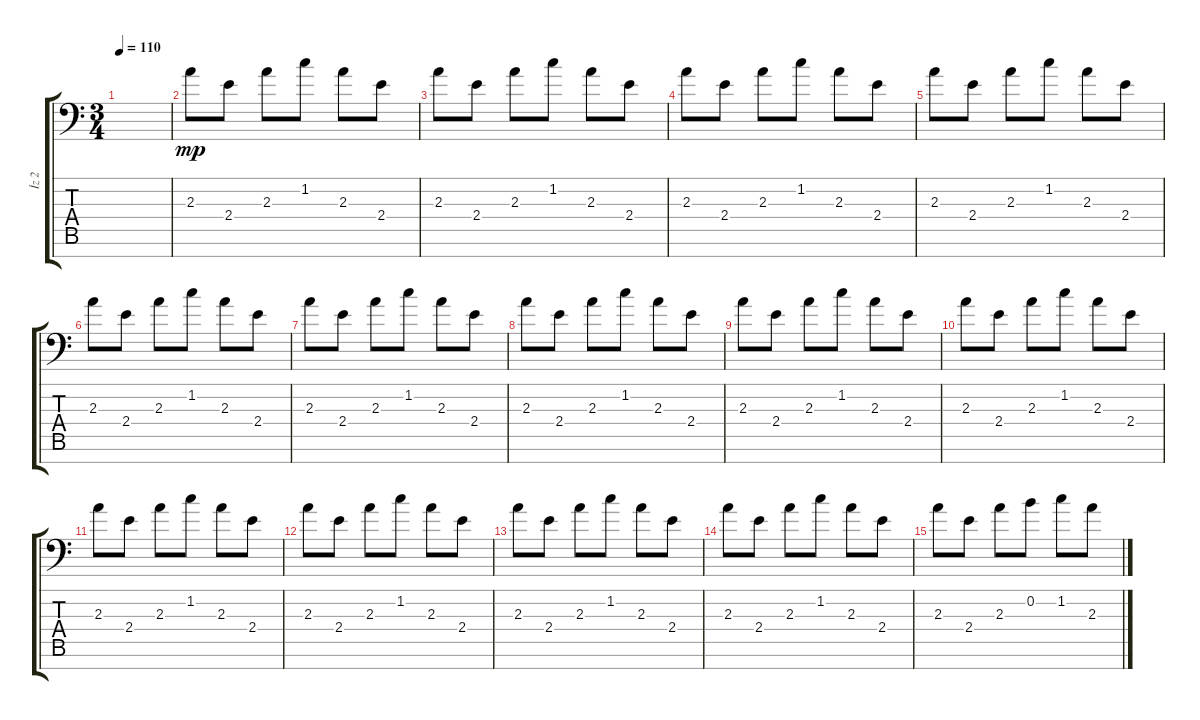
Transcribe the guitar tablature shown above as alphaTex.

\track ("İz 2" "İz 2") {instrument overdrivenguitar}
\staff {score tabs}
\tuning (E4 B3 G3 D3 A2 E2 A1) {hide}
\ts (3 4)
\tempo 110
\clef f4
\ks c
|
2.3.8{dy mp balance 8 instrument electricguitarjazz} 2.4.8 2.3.8 1.2.8 2.3.8 2.4.8 |
2.3.8 2.4.8 2.3.8 1.2.8 2.3.8 2.4.8 |
2.3.8 2.4.8 2.3.8 1.2.8 2.3.8 2.4.8 |
2.3.8 2.4.8 2.3.8 1.2.8 2.3.8 2.4.8 |
2.3.8 2.4.8 2.3.8 1.2.8 2.3.8 2.4.8 |
2.3.8 2.4.8 2.3.8 1.2.8 2.3.8 2.4.8 |
2.3.8 2.4.8 2.3.8 1.2.8 2.3.8 2.4.8 |
2.3.8 2.4.8 2.3.8 1.2.8 2.3.8 2.4.8 |
2.3.8 2.4.8 2.3.8 1.2.8 2.3.8 2.4.8 |
2.3.8 2.4.8 2.3.8 1.2.8 2.3.8 2.4.8 |
2.3.8 2.4.8 2.3.8 1.2.8 2.3.8 2.4.8 |
2.3.8 2.4.8 2.3.8 1.2.8 2.3.8 2.4.8 |
2.3.8 2.4.8 2.3.8 1.2.8 2.3.8 2.4.8 |
2.3.8 2.4.8 2.3.8 0.2.8 1.2.8 2.3.8
